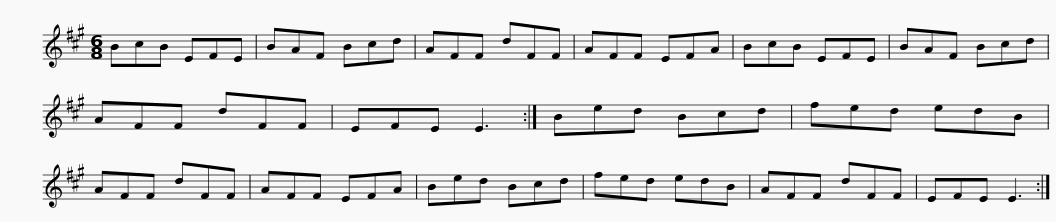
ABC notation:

X:1
L:1/8
M:6/8
I:linebreak $
K:A
V:1 treble
V:1
 BcB EFE | BAF Bcd | AFF dFF | AFF EFA | BcB EFE | %5
 BAF Bcd | AFF dFF |$ EFE E3 :| Bed Bcd | fed edB | %10
 AFF dFF | AFF EFA | Bed Bcd | fed edB |$ AFF dFF | %15
 EFE E3 :| %16
